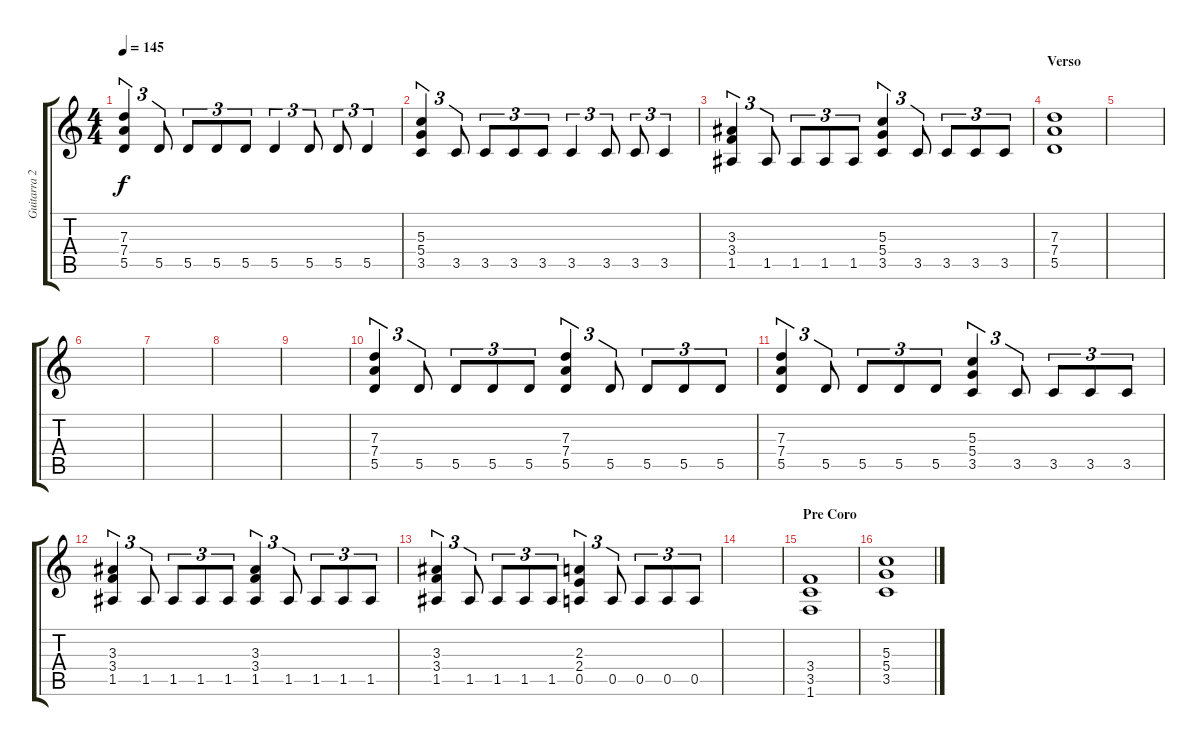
\track ("Guitarra 2" "Guitarra 2") {instrument overdrivenguitar}
\staff {score tabs}
\tuning (E4 B3 G3 D3 A2 E2) {hide}
\ts (4 4)
\tempo 145
\clef g2
\ks c
(7.3 7.4 5.5).4{tu (3 2) dy f} 5.5.8{tu (3 2)} 5.5.8{tu (3 2)} 5.5.8{tu (3 2)} 5.5.8{tu (3 2)} 5.5.4{tu (3 2)} 5.5.8{tu (3 2)} 5.5.8{tu (3 2)} 5.5.4{tu (3 2)} |
(5.3 5.4 3.5).4{tu (3 2)} 3.5.8{tu (3 2)} 3.5.8{tu (3 2)} 3.5.8{tu (3 2)} 3.5.8{tu (3 2)} 3.5.4{tu (3 2)} 3.5.8{tu (3 2)} 3.5.8{tu (3 2)} 3.5.4{tu (3 2)} |
(3.3 3.4 1.5).4{tu (3 2)} 1.5.8{tu (3 2)} 1.5.8{tu (3 2)} 1.5.8{tu (3 2)} 1.5.8{tu (3 2)} (5.3 5.4 3.5).4{tu (3 2)} 3.5.8{tu (3 2)} 3.5.8{tu (3 2)} 3.5.8{tu (3 2)} 3.5.8{tu (3 2)} |
\section ("" "Verso")
(7.3 7.4 5.5).1{volume 0} |
|
|
|
|
|
(7.3 7.4 5.5).4{tu (3 2) volume 13} 5.5.8{tu (3 2)} 5.5.8{tu (3 2)} 5.5.8{tu (3 2)} 5.5.8{tu (3 2)} (7.3 7.4 5.5).4{tu (3 2)} 5.5.8{tu (3 2)} 5.5.8{tu (3 2)} 5.5.8{tu (3 2)} 5.5.8{tu (3 2)} |
(7.3 7.4 5.5).4{tu (3 2)} 5.5.8{tu (3 2)} 5.5.8{tu (3 2)} 5.5.8{tu (3 2)} 5.5.8{tu (3 2)} (5.3 5.4 3.5).4{tu (3 2)} 3.5.8{tu (3 2)} 3.5.8{tu (3 2)} 3.5.8{tu (3 2)} 3.5.8{tu (3 2)} |
(3.3 3.4 1.5).4{tu (3 2)} 1.5.8{tu (3 2)} 1.5.8{tu (3 2)} 1.5.8{tu (3 2)} 1.5.8{tu (3 2)} (3.3 3.4 1.5).4{tu (3 2)} 1.5.8{tu (3 2)} 1.5.8{tu (3 2)} 1.5.8{tu (3 2)} 1.5.8{tu (3 2)} |
(3.3 3.4 1.5).4{tu (3 2)} 1.5.8{tu (3 2)} 1.5.8{tu (3 2)} 1.5.8{tu (3 2)} 1.5.8{tu (3 2)} (2.3 2.4 0.5).4{tu (3 2)} 0.5.8{tu (3 2)} 0.5.8{tu (3 2)} 0.5.8{tu (3 2)} 0.5.8{tu (3 2)} |
|
\section ("" "Pre Coro")
(3.4 3.5 1.6).1 |
(5.3 5.4 3.5).1
